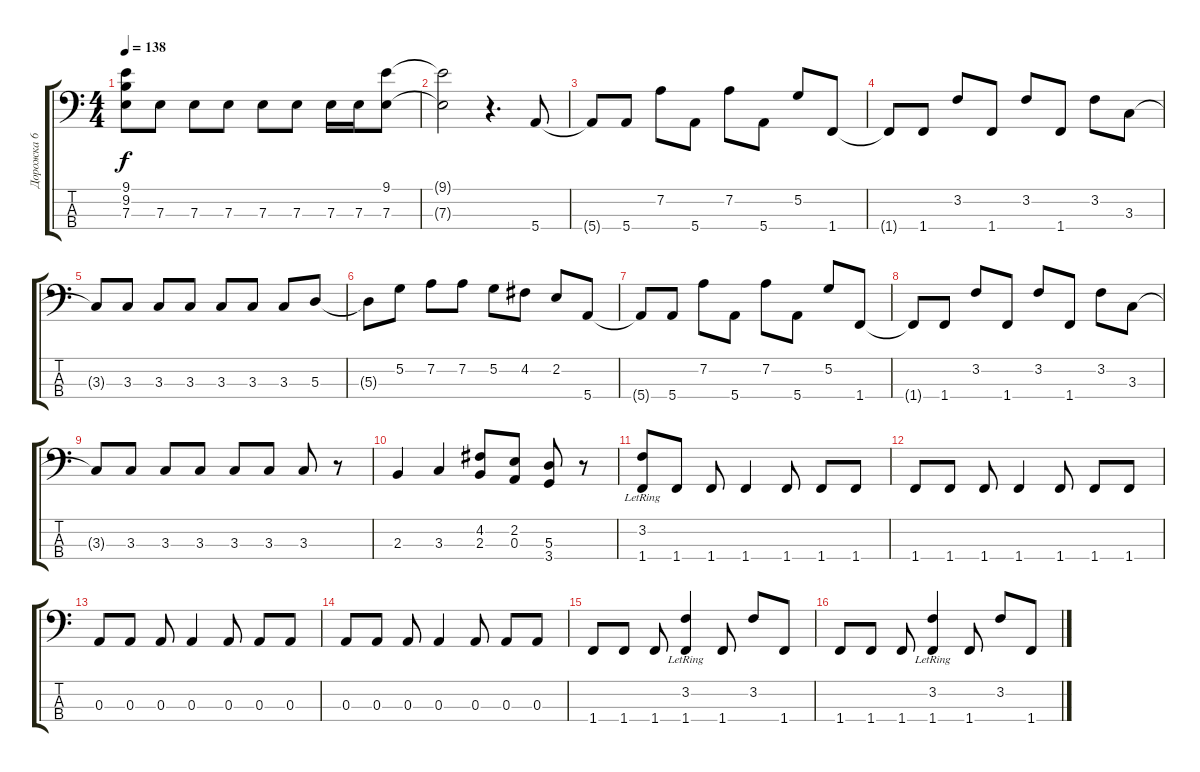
\track ("Дорожка 6" "Дорожка 6") {instrument electricbasspick}
\staff {score tabs}
\tuning (G2 D2 A1 E1) {hide}
\ts (4 4)
\tempo 138
\clef f4
\ks c
(9.1{t} 9.2{t} 7.3{t}).8{dy f} 7.3.8 7.3.8 7.3.8 7.3.8 7.3.8 7.3.16 7.3.16 (9.1 7.3).8 |
(9.1{t} 7.3{t}).2 r.4{d} 5.4.8 |
5.4{t}.8 5.4.8 7.2.8 5.4.8 7.2.8 5.4.8 5.2.8 1.4.8 |
1.4{t}.8 1.4.8 3.2.8 1.4.8 3.2.8 1.4.8 3.2.8 3.3.8 |
3.3{t}.8 3.3.8 3.3.8 3.3.8 3.3.8 3.3.8 3.3.8 5.3.8 |
5.3{t}.8 5.2.8 7.2.8 7.2.8 5.2.8 4.2.8 2.2.8 5.4.8 |
5.4{t}.8 5.4.8 7.2.8 5.4.8 7.2.8 5.4.8 5.2.8 1.4.8 |
1.4{t}.8 1.4.8 3.2.8 1.4.8 3.2.8 1.4.8 3.2.8 3.3.8 |
3.3{t}.8 3.3.8 3.3.8 3.3.8 3.3.8 3.3.8 3.3.8 r.8 |
2.3.4 3.3.4 (4.2 2.3).8 (2.2 0.3).8 (5.3 3.4).8 r.8 |
(3.2{lr} 1.4).8 1.4.8 1.4.8 1.4.4 1.4.8 1.4.8 1.4.8 |
1.4.8 1.4.8 1.4.8 1.4.4 1.4.8 1.4.8 1.4.8 |
0.3.8 0.3.8 0.3.8 0.3.4 0.3.8 0.3.8 0.3.8 |
0.3.8 0.3.8 0.3.8 0.3.4 0.3.8 0.3.8 0.3.8 |
1.4.8 1.4.8 1.4.8 (3.2{lr} 1.4).4 1.4.8 3.2.8 1.4.8 |
1.4.8 1.4.8 1.4.8 (3.2{lr} 1.4).4 1.4.8 3.2.8 1.4.8
